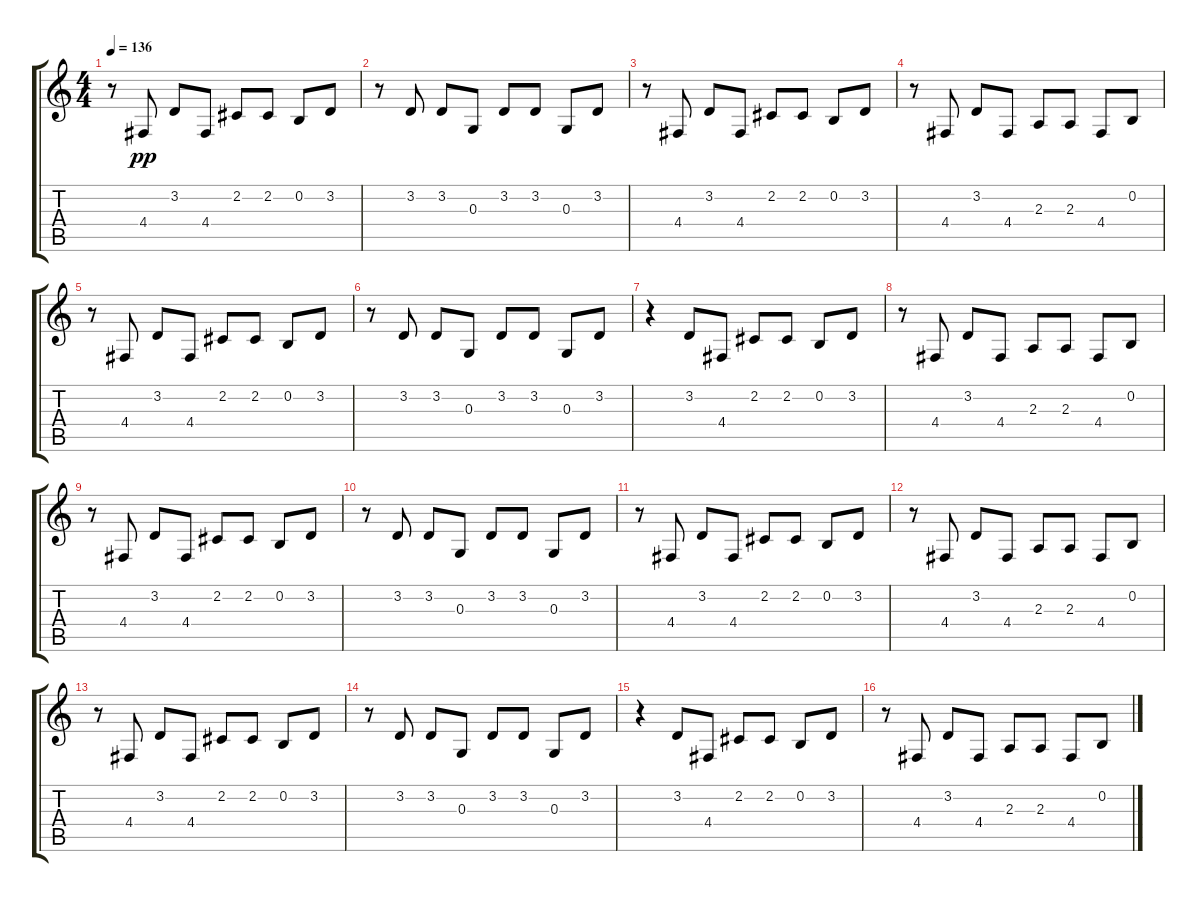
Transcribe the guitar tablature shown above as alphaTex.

\track "" {instrument kalimba}
\staff {score tabs}
\tuning (E4 B3 G3 D3 A2 E2) {hide}
\ts (4 4)
\tempo 136
\clef g2
\ks c
r.8{dy pp} 4.4.8 3.2.8 4.4.8 2.2.8 2.2.8 0.2.8 3.2.8 |
r.8 3.2.8 3.2.8 0.3.8 3.2.8 3.2.8 0.3.8 3.2.8 |
r.8 4.4.8 3.2.8 4.4.8 2.2.8 2.2.8 0.2.8 3.2.8 |
r.8 4.4.8 3.2.8 4.4.8 2.3.8 2.3.8 4.4.8 0.2.8 |
r.8 4.4.8 3.2.8 4.4.8 2.2.8 2.2.8 0.2.8 3.2.8 |
r.8 3.2.8 3.2.8 0.3.8 3.2.8 3.2.8 0.3.8 3.2.8 |
r.4 3.2.8 4.4.8 2.2.8 2.2.8 0.2.8 3.2.8 |
r.8 4.4.8 3.2.8 4.4.8 2.3.8 2.3.8 4.4.8 0.2.8 |
r.8 4.4.8 3.2.8 4.4.8 2.2.8 2.2.8 0.2.8 3.2.8 |
r.8 3.2.8 3.2.8 0.3.8 3.2.8 3.2.8 0.3.8 3.2.8 |
r.8 4.4.8 3.2.8 4.4.8 2.2.8 2.2.8 0.2.8 3.2.8 |
r.8 4.4.8 3.2.8 4.4.8 2.3.8 2.3.8 4.4.8 0.2.8 |
r.8 4.4.8 3.2.8 4.4.8 2.2.8 2.2.8 0.2.8 3.2.8 |
r.8 3.2.8 3.2.8 0.3.8 3.2.8 3.2.8 0.3.8 3.2.8 |
r.4 3.2.8 4.4.8 2.2.8 2.2.8 0.2.8 3.2.8 |
r.8 4.4.8 3.2.8 4.4.8 2.3.8 2.3.8 4.4.8 0.2.8
